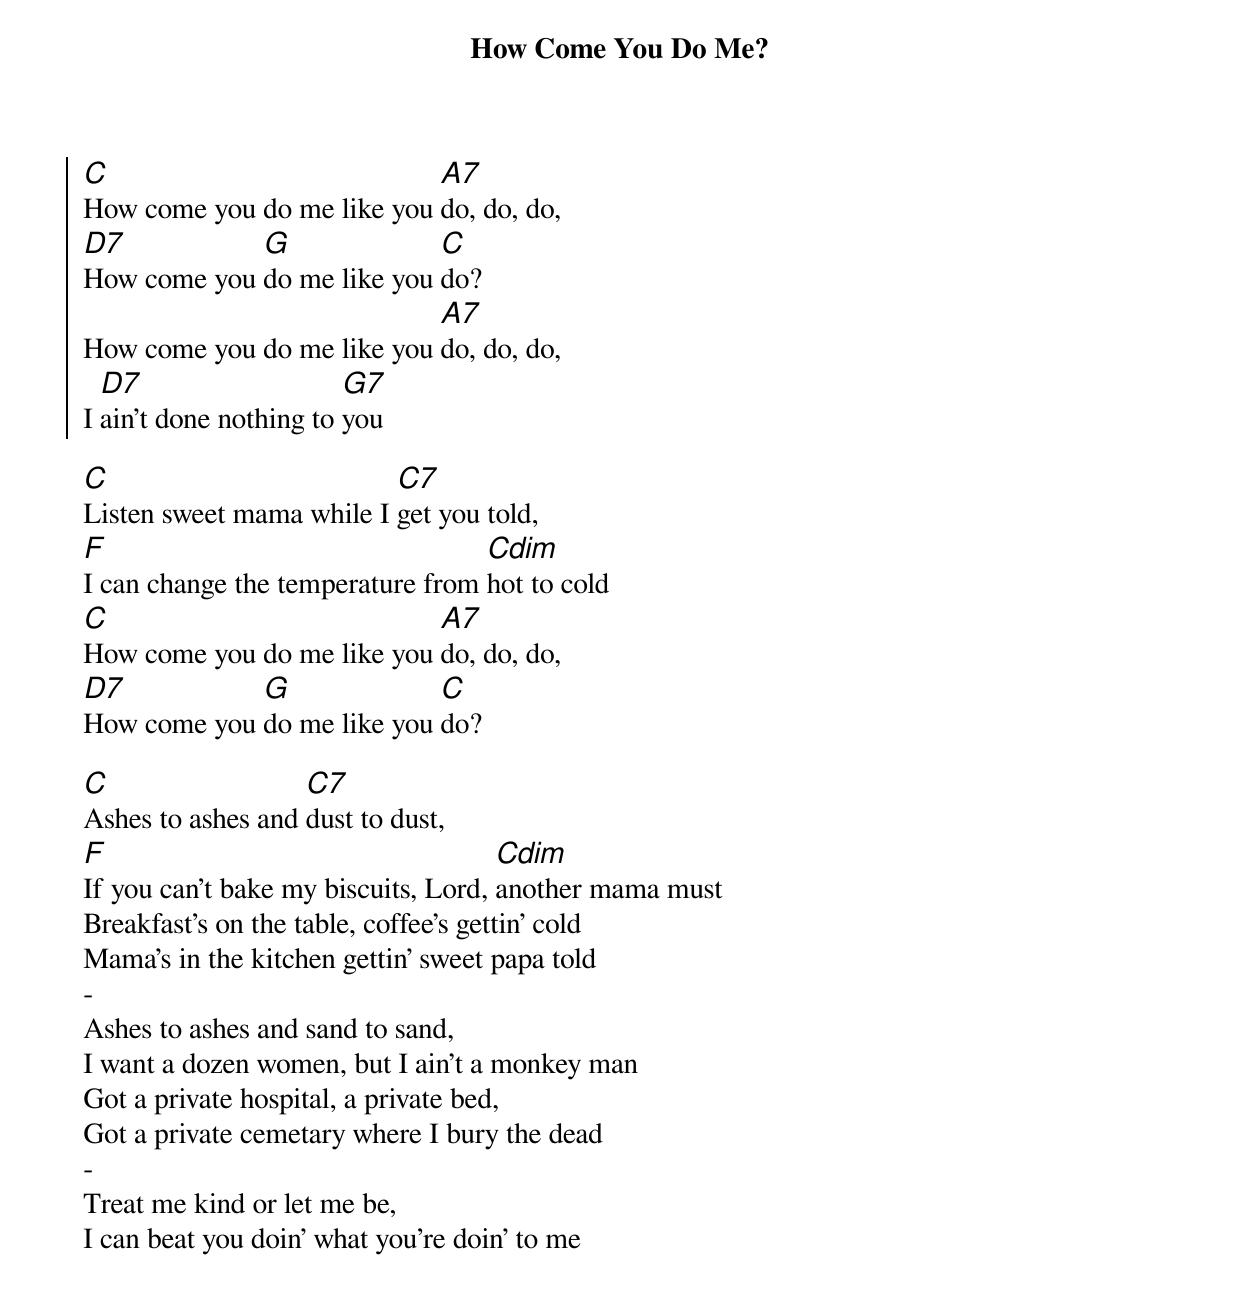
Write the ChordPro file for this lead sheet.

{title: How Come You Do Me?}
{textsize:14}
{ng}
{chordsize:14}

{start_of_chorus}
[C]How come you do me like you [A7]do, do, do,
[D7]How come you [G]do me like you [C]do?
How come you do me like you [A7]do, do, do,
I [D7]ain't done nothing to [G7]you
{end_of_chorus}

[C]Listen sweet mama while I [C7]get you told,
[F]I can change the temperature from [Cdim]hot to cold
[C]How come you do me like you [A7]do, do, do,
[D7]How come you [G]do me like you [C]do?

[C]Ashes to ashes and [C7]dust to dust,
[F]If you can't bake my biscuits, Lord, [Cdim]another mama must
Breakfast's on the table, coffee's gettin' cold
Mama's in the kitchen gettin' sweet papa told
-
Ashes to ashes and sand to sand,
I want a dozen women, but I ain't a monkey man
Got a private hospital, a private bed,
Got a private cemetary where I bury the dead
-
Treat me kind or let me be,
I can beat you doin' what you're doin' to me
